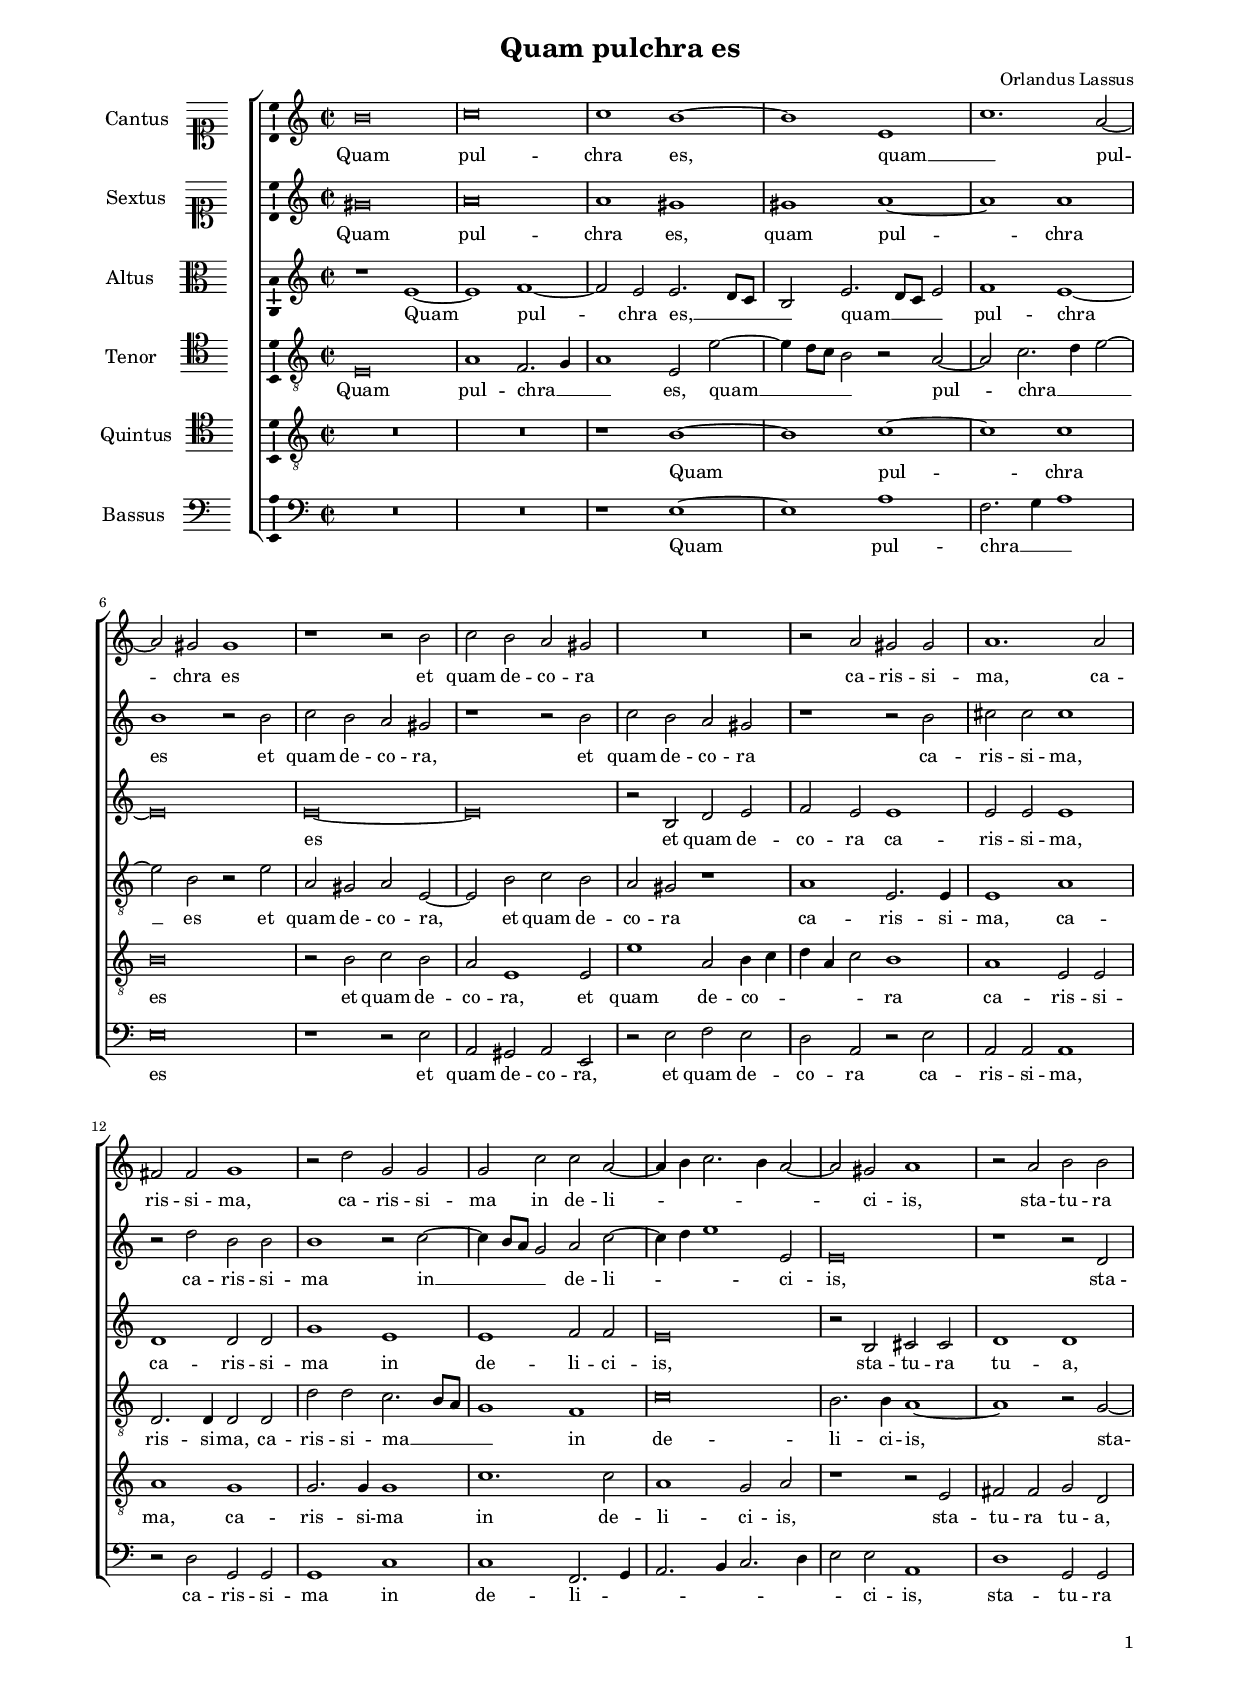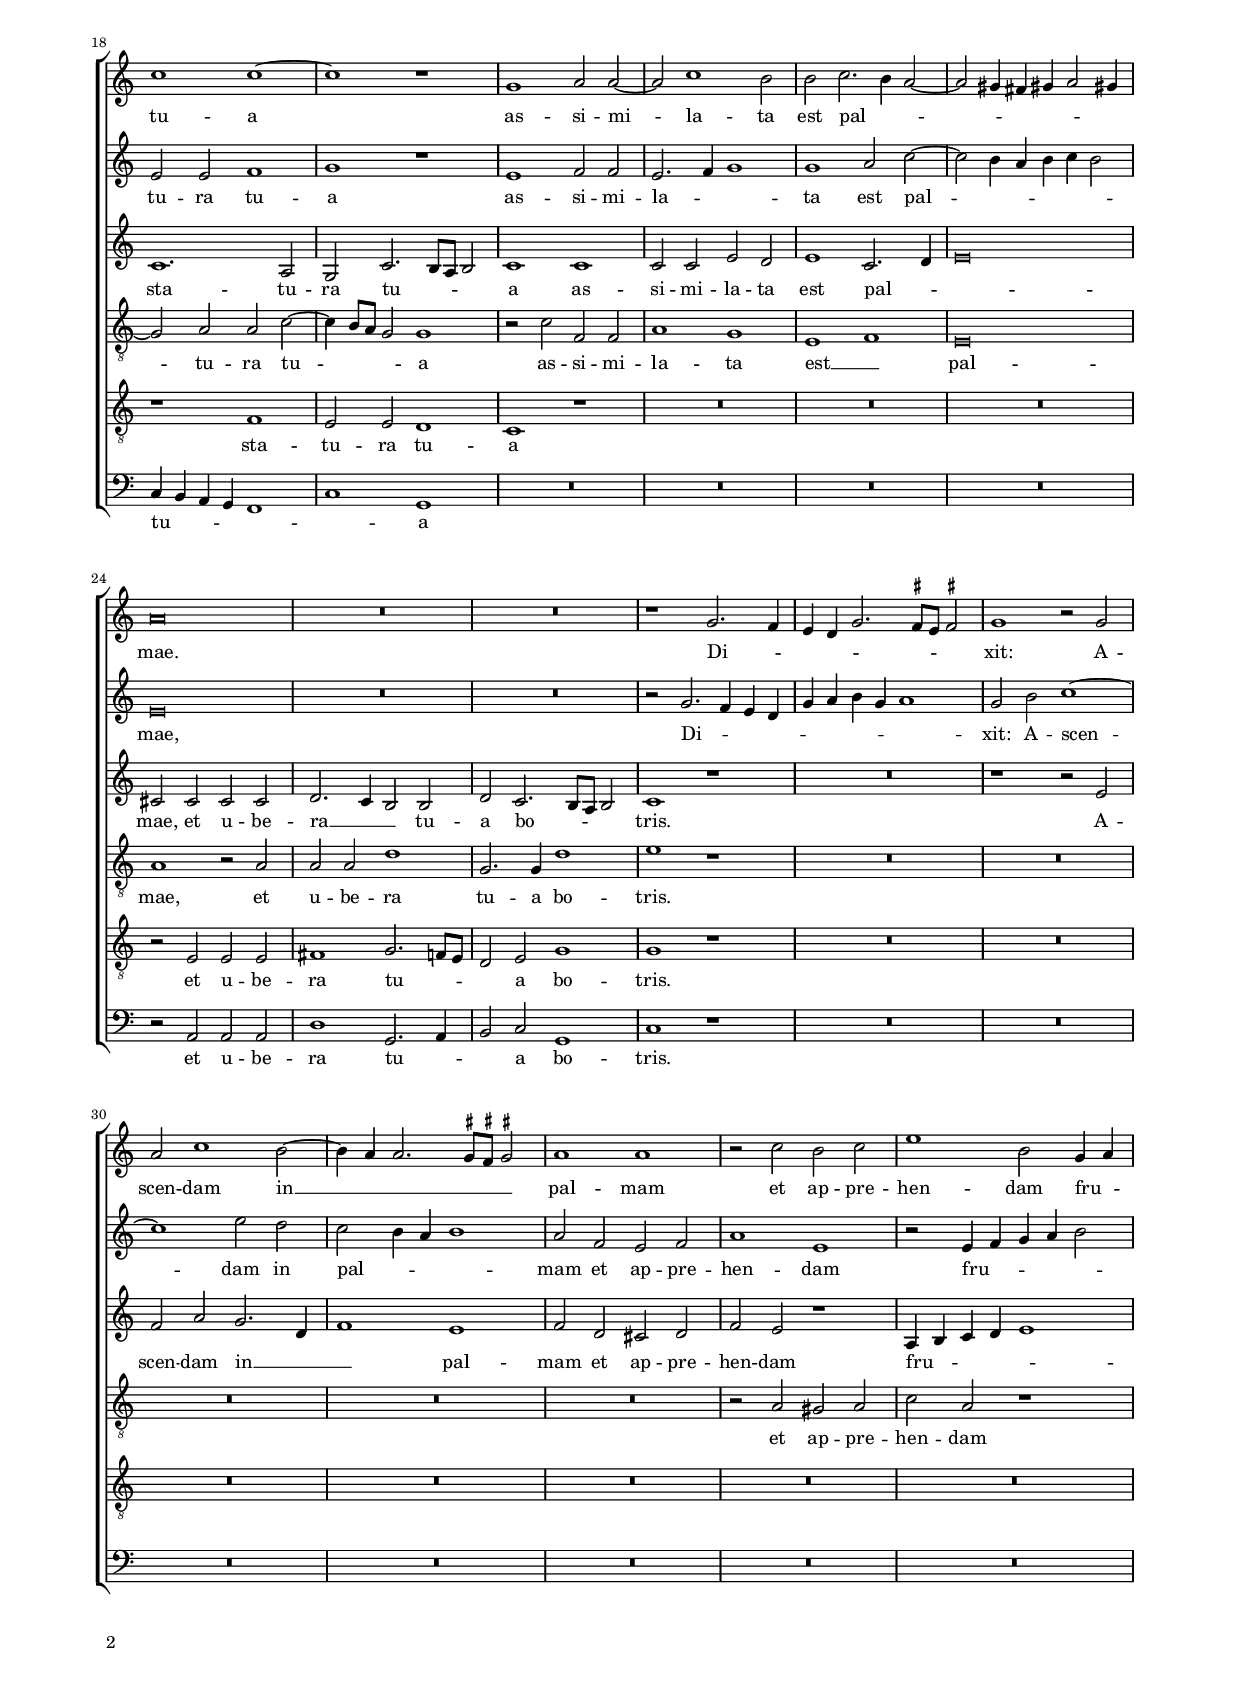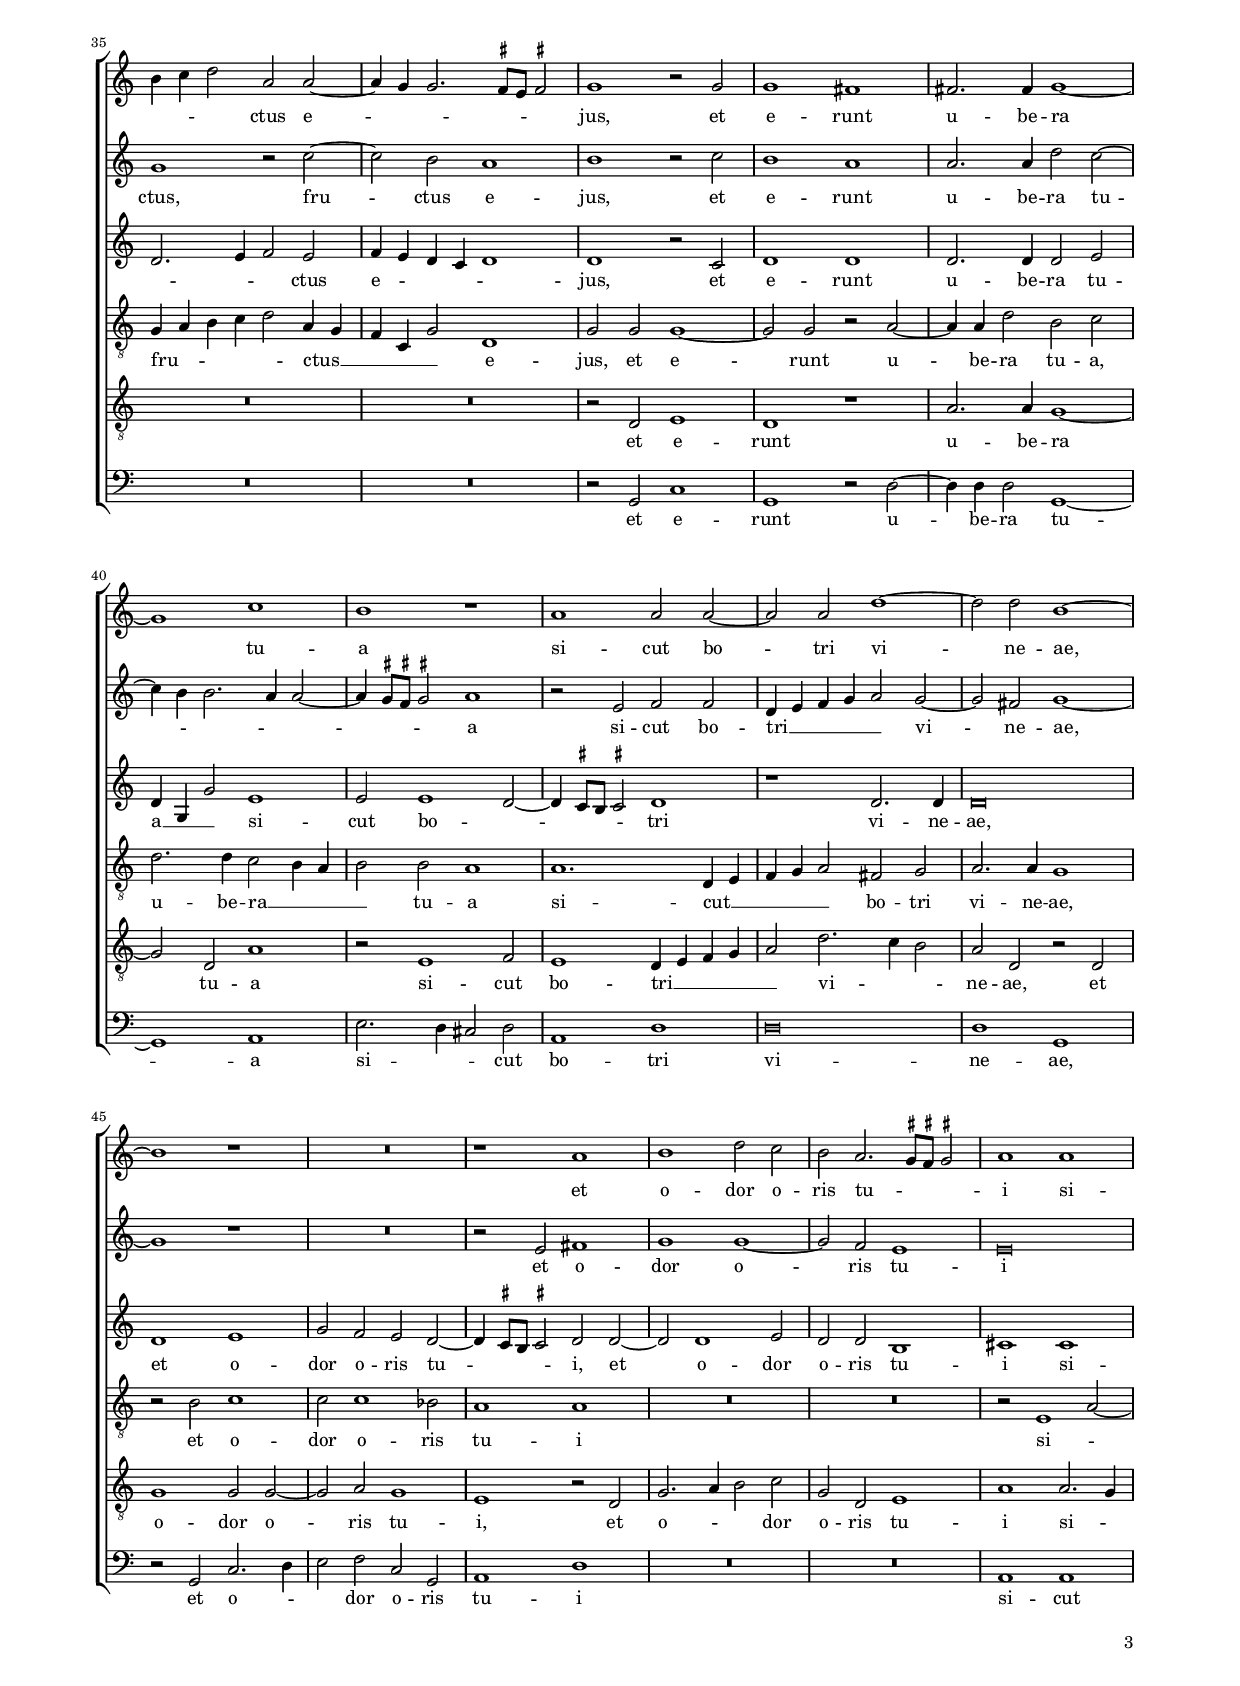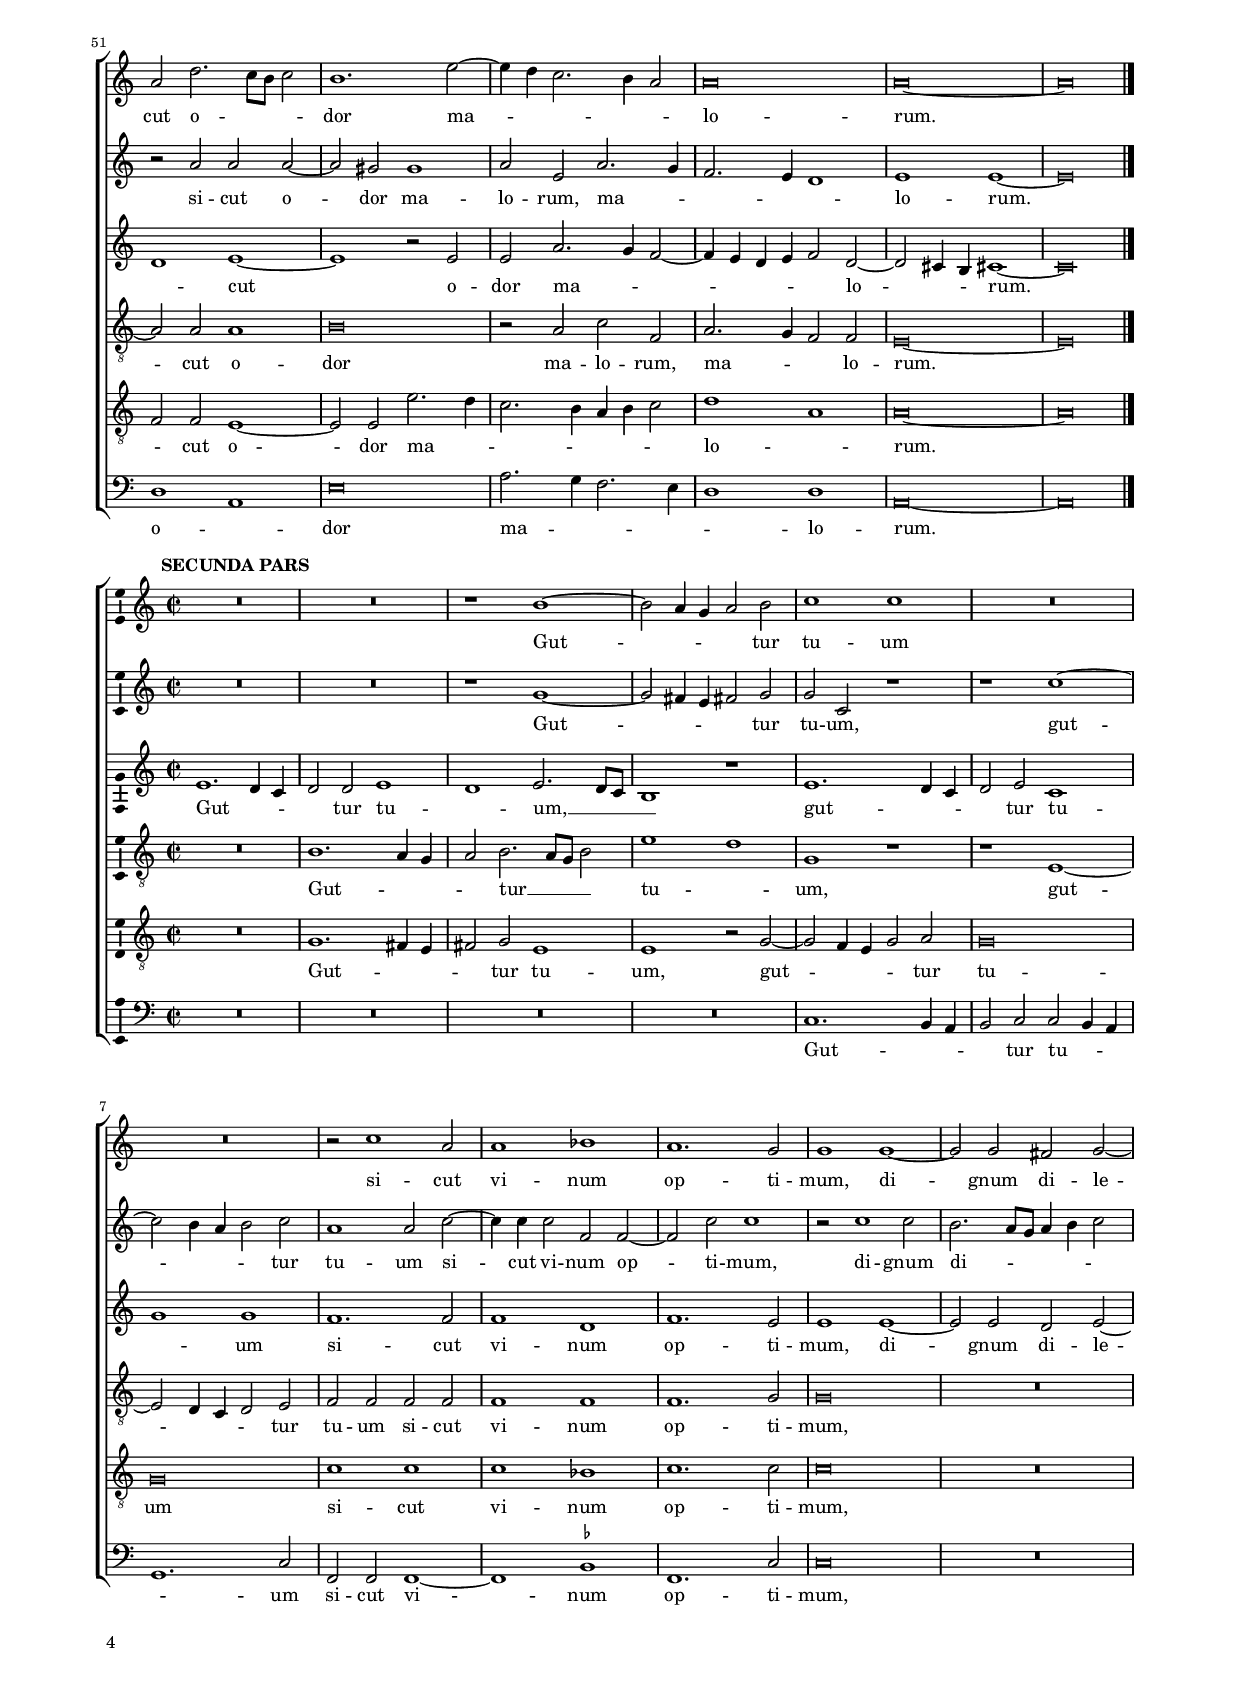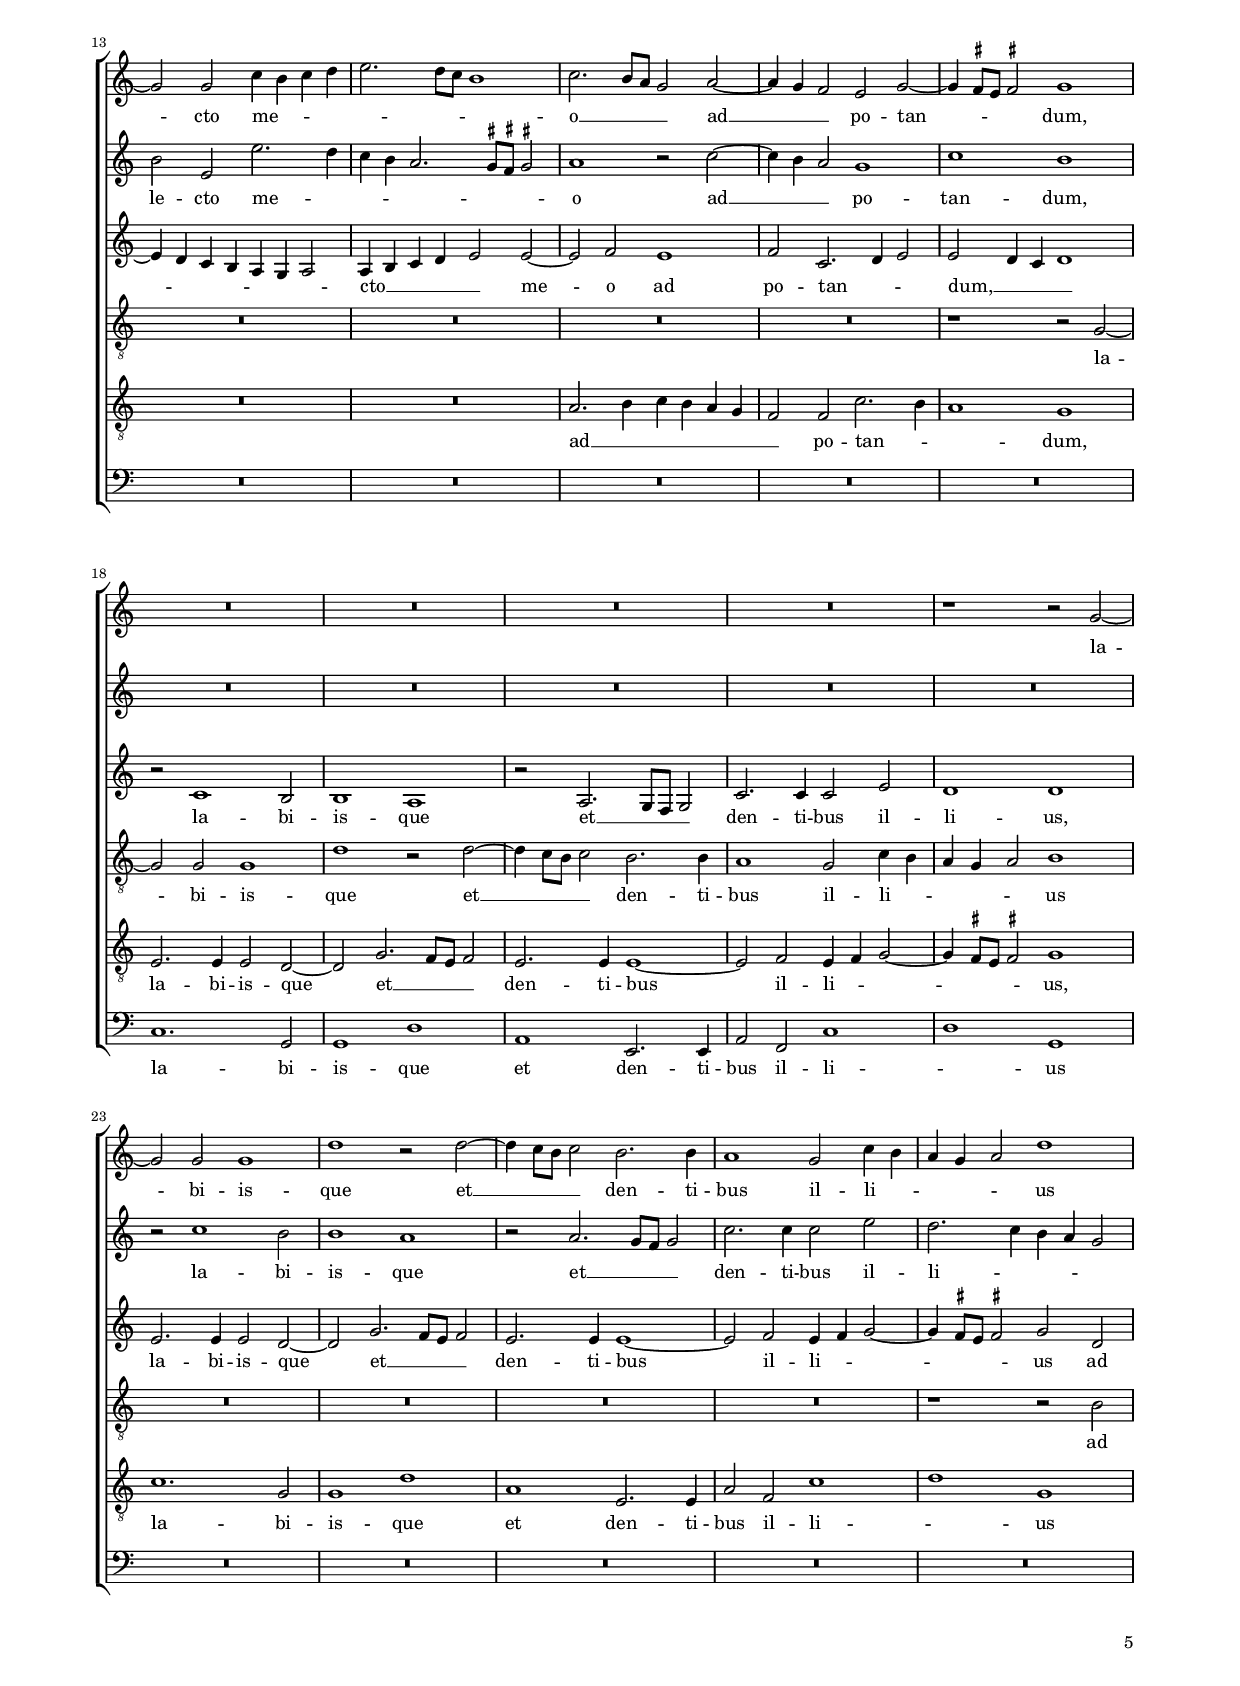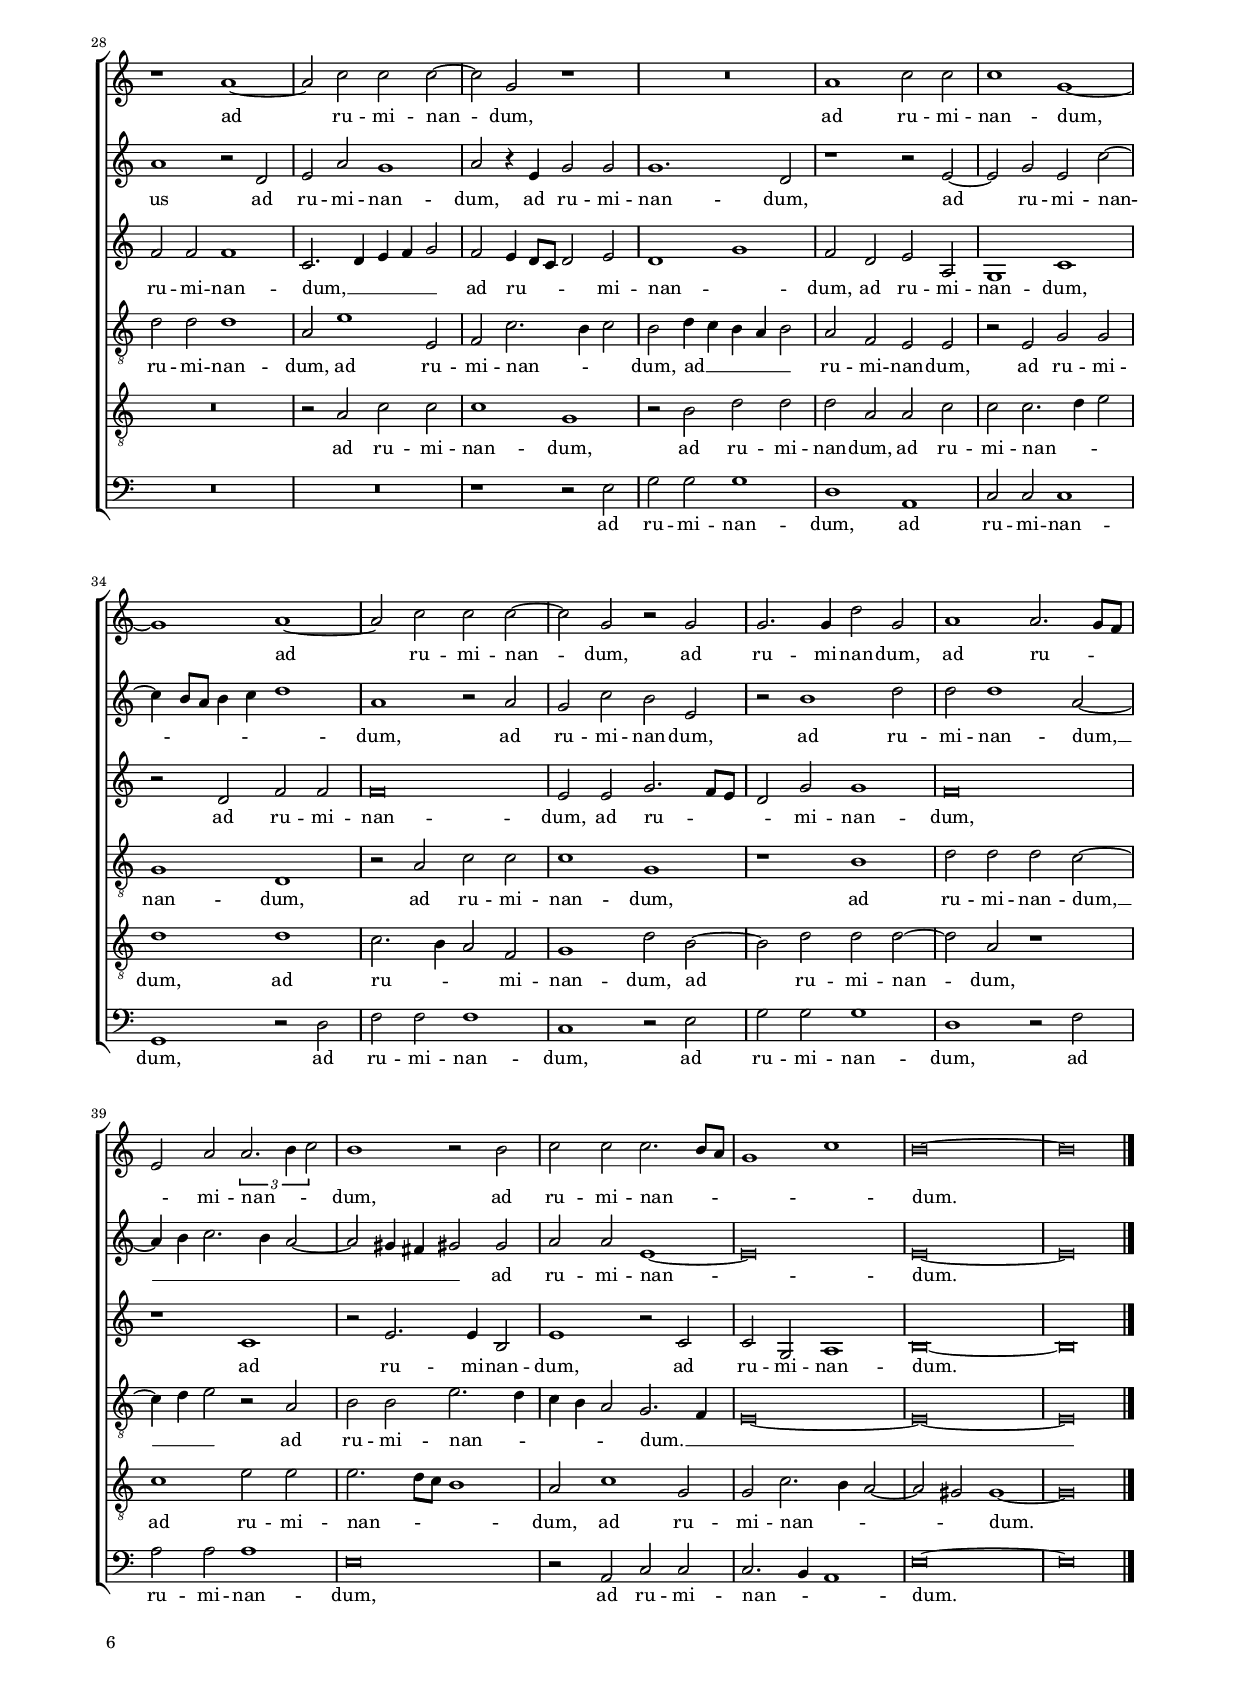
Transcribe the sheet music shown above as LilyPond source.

\header
{
  title="Quam pulchra es"
  composer="Orlandus Lassus"
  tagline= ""
}

\version "2.22.1"
\language deutsch
#(set-global-staff-size 15)
% #(set-default-paper-size "letter")
#(ly:set-option 'point-and-click #f)


	ficta = { \once \set suggestAccidentals = ##t }
	
	forget = #(define-music-function (music) (ly:music?) #{
		\accidentalStyle forget
		$music
		\accidentalStyle default
		#})


\paper
	{
	top-margin = 1.4 \cm
	bottom-margin = 0.9 \cm
	left-margin = 1.8 \cm
	right-margin = 1.8 \cm
	ragged-bottom = ##f
	ragged-last-bottom = ##f
	print-page-number = ##f
	score-system-spacing = #'((basic-distance . 17) (minimum-distance . 14) (padding . 5) (strechability . 250))
	system-system-spacing = #'((basic-distance . 17) (minimum-distance . 14) (padding . 5) (strechability . 250))
    oddFooterMarkup=\markup   \fill-line { "" \fromproperty #'page:page-number-string }
    evenFooterMarkup=\markup  \fill-line { \fromproperty #'page:page-number-string "" }
    last-bottom-spacing = #'((basic-distance . 12) (minimum-distance . 7) (padding . 4))
	systems-per-page = 3
%   page-count = 6
%	min-systems-per-page = 3
	}

global = {
    % \set Staff.autoBeaming = ##f
	\key c \major
	\time 2/2 \set Score.measureLength = #(ly:make-moment 2/1)
    \set Score.tempoHideNote = ##t
    \tempo 2 = 90
    \skip 1*2*56 \bar "|."
	}


incipitcantus = \markup { \score {
	{
	\set Staff.instrumentName = \markup { \fontsize #1 "Cantus" }
	\key c \major
	\clef soprano
	s4 \bar ""
	}
	\layout  {
	raggedright = ##t
	indent = 1.6 \cm
	line-width = 2.4 \cm
	\context { \Staff \remove Time_signature_engraver }
	\override Staff.Clef.Y-extent = #'(0 . 0)
	}} \hspace #1 }


incipitsextus = \markup { \score {
	{
	\set Staff.instrumentName = \markup { \fontsize #1 "Sextus" }
	\key c \major
	\clef soprano
	s4 \bar ""
	}
	\layout  {
	raggedright = ##t
	indent = 1.6 \cm
	line-width = 2.4 \cm
	\context { \Staff \remove Time_signature_engraver }
	\override Staff.Clef.Y-extent = #'(0 . 0)
	}} \hspace #1 }
      
      
incipitaltus = \markup { \score {
	{
	\set Staff.instrumentName = \markup { \fontsize #1 "Altus" }
	\key c \major
	\clef alto
	s4 \bar ""
	}
	\layout  {
	raggedright = ##t
	indent = 1.6 \cm
	line-width = 2.4 \cm
	\context { \Staff \remove Time_signature_engraver }
	\override Staff.Clef.Y-extent = #'(0 . 0)
	}} \hspace #1 }


incipittenor = \markup { \score {
	{
	\set Staff.instrumentName = \markup { \fontsize #1 "Tenor" }
	\key c \major
	\clef tenor
	s4 \bar ""
	}
	\layout  {
	raggedright = ##t
	indent = 1.6 \cm
	line-width = 2.4 \cm
	\context { \Staff \remove Time_signature_engraver }
	\override Staff.Clef.Y-extent = #'(0 . 0)
	}} \hspace #1 }
      
      
incipitquintus = \markup { \score {
	{
	\set Staff.instrumentName = \markup { \fontsize #1 "Quintus" }
	\key c \major
	\clef tenor
	s4 \bar ""
	}
	\layout  {
	raggedright = ##t
	indent = 1.6 \cm
	line-width = 2.4 \cm
	\context { \Staff \remove Time_signature_engraver }
	\override Staff.Clef.Y-extent = #'(0 . 0)
	}} \hspace #1 }
      
      
incipitbassus = \markup { \score {
	{
	\set Staff.instrumentName = \markup { \fontsize #1 "Bassus" }
	\key c \major
	\clef bass
	s4 \bar ""
	}
	\layout  {
	raggedright = ##t
	indent = 1.6 \cm
	line-width = 2.4 \cm
	\context { \Staff \remove Time_signature_engraver }
	\override Staff.Clef.Y-extent = #'(0 . 0)
	}} \hspace #1 }


cantus =  \relative c''
	{
	h\breve
	c\breve
	c1 h~
	h1 e,
%5
	c'1. a2~ |
	a2 gis gis1
	r1 r2 h
	c2 h a gis
	R\breve
%10
	r2 a gis gis |
	a1. a2
	fis2 fis g1
	r2 d' g, g
	g2 c c a~
%15
	a4 h c2. h4 a2~ |
	a2 gis a1
	r2 a h h
	c1 c~
	c1 r
%20
	g1 a2 a~ |
	a2 c1 h2
	h2 c2. h4 a2~
	a2 gis4 fis gis!4 a2 gis!4
	a\breve
%25
	R\breve |
	R\breve
	r1 g2. f4
	e4 d g2. \ficta fis8 e \ficta fis!2
	g1 r2 g
%30
	a2 c1 h2~ |
	h4 a a2. \ficta gis8 \ficta fis \ficta gis!2
	a1 a
	r2 c h c
	e1 h2 g4 a
%35
	h4 c d2 a2 a~ |
	a4 g g2. \ficta fis8 e \ficta fis!2
	g1 r2 g
	g1 fis
	fis2. fis4 g1~
%40
	g1 c |
	h1 r
	a1 a2 a~
	a2 a d1~
	d2 d h1~
%45
	h1 r |
	R\breve
	r1 a
	h1 d2 c
	h2 a2. \ficta gis8 \ficta fis \ficta gis!2
%50
	a1 a |
	a2 d2. c8 h c2
	h1. e2~
	e4 d c2. h4 a2
	a\breve
%55
	a\breve~ |
    a\breve |
	}


sextus = \relative c''
	{
	gis\breve
	a\breve
	a1 gis
	gis1 a~
%5
	a1 a |
	h1 r2 h
	c2 h a gis
	r1 r2 h
	c2 h a gis
%10
	r1 r2 h |
	cis2 cis cis1
	r2 d h h
	h1 r2 c~
	c4 h8 a g2 a c~
%15
	c4 d e1 e,2 |
	e\breve
	r1 r2 d
	e2 e f1
	g1 r
%20
	e1 f2 f |
	e2. f4 g1
	g1 a2 c~
	c2 h4 a h4 c h2
	e,\breve
%25
	R\breve |
	R\breve
	r2 g2. f4 e d
	g4 a h g a1
	g2 h c1~
%30
	c1 e2 d |
	c2 h4 a h1
	a2 f e f
	a1 e
	r2 e4 f g a h2
%35
	g1 r2 c~ |
	c2 h a1
	h1 r2 c
	h1 a
	a2. a4 d2 c~
%40
	c4 h h2. a4 a2~ |
	a4 \ficta gis8 \ficta fis \ficta gis!2 a1
	r2 e f f
	d4 e f g a2 g~
	g2 fis g1~
%45
	g1 r |
	R\breve
	r2 e fis1
	g1 g~
	g2 f e1
%50
	e\breve |
	r2 a a a~
	a2 gis gis1
	a2 e a2. g4
	f2. e4 d1
%55
	e1 e~
	e\breve |
	}


altus =  \relative c'
	{
	r1 e~
	e1 f~
	f2 e e2. d8 c
	h2 e2. d8 c e2
%5
	f1 e~ |
	e\breve
	e\breve~
	e\breve
	r2 h d e
%10
	f2 e e1 |
	e2 e e1
	d1 d2 d
	g1 e
	e1 f2 f
%15
	e\breve |
	r2 h cis cis
	d1 d
	c1. a2
	g2 c2. h8 a h2
%20
	c1 c |
	c2 c e d
	e1 c2. d4
	e\breve
	cis2 cis cis cis
%25
	d2. c4 h2 h |
	d2 c2. h8 a h2
	c1 r
	R\breve
	r1 r2 e
%30
	f2 a g2. d4 |
	f1 e
	f2 d cis d
	f2 e r1
	a,4 h c d e1
%35
	d2. e4 f2 e |
	f4 e d c d1
	d1 r2 c
	d1 d
	d2. d4 d2 e
%40
	d4 g, g'2 e1 |
	e2 e1 d2~
	d4 \ficta cis8 h \ficta cis!2 d1
	r1 d2. d4
	d\breve
%45
	d1 e |
	g2 f e d~
	d4 \ficta cis8 h \ficta cis!2 d d~
	d2 d1 e2
	d2 d h1
%50
	cis1 cis |
	d1 e~
	e1 r2 e
	e2 a2. g4 f2~
	f4 e d e f2 d~
%55
	d2 cis4 h cis!1~ |
	cis\breve |
	}


tenor =  \relative c'
	{
	e,\breve
	a1 f2. g4
	a1 e2 e'~
	e4 d8 c h2 r a~
%5
	a2 c2. d4 e2~ |
	e2 h r e
	a,2 gis a e~
	e2 h' c h
	a2 gis r1
%10
	a1 e2. e4 |
	e1 a
	d,2. d4 d2 d
	d'2 d c2. h8 a
	g1 f
%15
	c'\breve |
	h2. h4 a1~
	a1 r2 g~
	g2 a a c~
	c4 h8 a g2 g1
%20
	r2 c f, f |
	a1 g
	e1 f
	e\breve
	a1 r2 a
%25
	a2 a d1 |
	g,2. g4 d'1
	e1 r
	R\breve
	R\breve
%30
	R\breve |
	R\breve
	R\breve
	r2 a, gis a
	c2 a r1
%35
	g4 a h c d2 a4 g |
	f4 c g'2 d1
	g2 g g1~
	g2 g r a~
	a4 a d2 h c
%40
	d2. d4 c2 h4 a |
	h2 h a1
	a1. d,4 e
	f4 g a2 fis2 g
	a2. a4 g1
%45
	r2 h c1 |
	c2 c1 b2
	a1 a
	R\breve
    R\breve
%50
    r2 e1 a2~
	a2 a a1 |
	h\breve
	r2 a c f,
	a2. g4 f2 f
%55
	e\breve~ |
	e\breve |     
	}


quintus  =  \relative c'
	{
	R\breve
	R\breve
	r1 h~
	h1 c~
%5
	c1 c |
	h\breve
	r2 h c h
	a2 e1 e2
	e'1 a,2 h4 c
%10
	d4 a c2 h1 |
	a1 e2 e
	a1 g
	g2. g4 g1
	c1. c2
%15
	a1 g2 a |
	r1 r2 e
	fis2 fis g d
	r1 f
	e2 e d1
%20
	c1 r |
	R\breve
	R\breve
	R\breve
	r2 e e e
%25
	fis1 g2. f8 e |
	d2 e g1
	g1 r
	R\breve
	R\breve
%30
	R\breve |
	R\breve
	R\breve
	R\breve
	R\breve
%35
	R\breve |
	R\breve
	r2 d e1
	d1 r
	a'2. a4 g1~
%40
	g2 d a'1 |
	r2 e1 f2
	e1 d4 e f g
	a2 d2. c4 h2
	a2 d, r d
%45
	g1 g2 g~ |
	g2 a g1
	e1 r2 d
	g2. a4 h2 c
	g2 d e1
%50
	a1 a2. g4 |
	f2 f e1~
	e2 e e'2. d4
	c2. h4 a4 h c2
	d1 a
%55
	a\breve~ |
	a\breve |
	}


bassus  =  \relative c
	{
	R\breve
	R\breve
	r1 e~
	e1 a
%5
	f2. g4 a1 |
	e\breve
	r1 r2 e
	a,2 gis a e
	r2 e' f e
%10
	d2 a r e' |
	a,2 a a1
	r2 d g, g
	g1 c
	c1 f,2. g4
%15
	a2. h4 c2. d4 |
	e2 e a,1
	d1 g,2 g
	c4 h a g f1
	c'1 g
%20
	R\breve |
	R\breve
	R\breve
	R\breve
	r2 a a a
%25
	d1 g,2. a4 |
	h2 c g1
	c1 r
	R\breve
	R\breve
%30
	R\breve |
	R\breve
	R\breve
	R\breve
	R\breve
%35
	R\breve |
	R\breve
	r2 g c1
	g1 r2 d'~
	d4 d d2 g,1~
%40
	g1 a |
	e'2. d4 cis2 d
	a1 d
	d\breve
	d1 g,
%45
	r2 g c2. d4 |
	e2 f c g
	a1 d
	R\breve
	R\breve
%50
	a1 a |
	d1 a
	e'\breve
	a2. g4 f2. e4
	d1 d
%55
	a\breve~ |
	a\breve |
	}


lyricscantus = \lyricmode {
	Quam pul -- chra es,
    quam __ _ pul -- chra es
    et quam de -- co -- ra
    ca -- ris -- si -- ma,
    ca -- ris -- si -- ma,
    ca -- ris -- si -- ma in de -- li -- _ _ _ _ ci -- is,
    sta -- tu -- ra tu -- a as -- si -- mi -- la -- ta est pal -- _ _ _ _ _ _ _ mae.
    Di -- _ _ _ _ _ _ _ xit: A -- scen -- dam in __ _ _ _ _ _ pal -- mam
    et ap -- pre -- hen -- dam fru -- _ _ _ _ ctus e -- _ _ _ _ _ jus,
    et e -- runt u -- be -- ra tu -- a si -- cut bo -- tri vi -- ne -- ae,
    et o -- dor o -- ris tu -- _ _ _ i si -- cut o -- _ _ _ dor ma -- _ _ _ _ lo -- rum.    
	}


lyricssextus = \lyricmode {
    Quam pul -- chra es,
    quam pul -- chra es
    et quam de -- co -- ra,
    et quam de -- co -- ra
    ca -- ris -- si -- ma,
    ca -- ris -- si -- ma in __ _ _ _ de -- li -- _ _ ci -- is,
    sta -- tu -- ra tu -- a as -- si -- mi -- la -- _ _ ta est pal -- _ _ _ _ _ mae,
    Di -- _ _ _ _ _ _ _ _ xit: A -- scen -- dam in pal -- _ _ _ mam
    et ap -- pre -- hen -- dam fru -- _ _ _ _ ctus,
    fru -- ctus e -- jus,
    et e -- runt u -- be -- ra tu -- _ _ _ _ _ _ _ a si -- cut bo -- tri __ _ _ _ _ vi -- ne -- ae,
    et o -- dor o -- ris tu -- i si -- cut o -- dor ma -- lo -- rum,
    ma -- _ _ _ _ lo -- rum.
	}
	
	
lyricsaltus = \lyricmode {
	Quam pul -- chra es, __ _ _ _ 
    quam __ _ _ _ pul -- chra es
    et quam de -- co -- ra
    ca -- ris -- si -- ma,
    ca -- ris -- si -- ma in de -- li -- ci -- is,
    sta -- tu -- ra tu -- a,
    sta -- tu -- ra tu -- _ _ _ a as -- si -- mi -- la -- ta est pal -- _ _ mae,
    et u -- be -- ra __ _ _ tu -- a bo -- _ _ _ tris.
    A -- scen -- dam in __ _ _ pal -- mam
    et ap -- pre -- hen -- dam fru -- _ _ _ _ _ _ _ ctus e -- _ _ _ _ jus,
    et e -- runt u -- be -- ra tu -- a __ _ _ si -- cut bo -- _ _ _ _ tri vi -- ne -- ae,
    et o -- dor o -- ris tu -- _ _ _ i,
    et o -- dor o -- ris tu -- i si -- _ cut o -- dor ma -- _ _ _ _ _ _ lo -- _ _ rum.
	}


lyricstenor = \lyricmode {
	Quam pul -- chra __ _ _ es,
    quam __ _ _ _ pul -- chra __ _ _ es
    et quam de -- co -- ra,
    et quam de -- co -- ra
    ca -- ris -- si -- ma,
    ca -- ris -- si -- ma,
    ca -- ris -- si -- ma __ _ _ _ in de -- li -- ci -- is,
    sta -- tu -- ra tu -- _ _ _ a as -- si -- mi -- la -- ta est __ _ pal -- mae,
    et u -- be -- ra tu -- a bo -- tris.
    et ap -- pre -- hen -- dam fru -- _ _ _ _ ctus __ _ _ _ _ e -- jus,
    et e -- runt u -- be -- ra tu -- a,
    u -- be -- ra __ _ _ _ tu -- a si -- cut __ _ _ _ _ bo -- tri vi -- ne -- ae,
    et o -- dor o -- ris tu -- i si -- _ cut o -- dor ma -- lo -- rum,
    ma -- _ _ lo -- rum.
	}


lyricsquintus = \lyricmode {
	Quam pul -- chra es
    et quam de -- co -- ra,
    et quam de -- co -- _ _ _ _ ra
    ca -- ris -- si -- ma,
    ca -- ris -- si -- ma in de -- li -- ci -- is,
    sta -- tu -- ra tu -- a,
    sta -- tu -- ra tu -- a
    et u -- be -- ra tu -- _ _ _ a bo -- tris.
    et e -- runt u -- be -- ra tu -- a si -- cut bo -- tri __ _ _ _ _ vi -- _ _ ne -- ae,
    et o -- dor o -- ris tu -- i,
    et o -- _ _ dor o -- ris tu -- i si -- _ _ cut o -- dor ma -- _ _ _ _ _ _ lo -- _ rum.
	}


lyricsbassus = \lyricmode {
	Quam pul -- chra __ _ _ es
    et quam de -- co -- ra,
    et quam de -- co -- ra
    ca -- ris -- si -- ma,
    ca -- ris -- si -- ma in de -- li -- _ _ _ _ _ _ ci -- is,
    sta -- tu -- ra tu -- _ _ _ _ _ a
    et u -- be -- ra tu -- _ _ a bo -- tris.
    et e -- runt u -- be -- ra tu -- a si -- _ _ cut bo -- tri vi -- ne -- ae,
    et o -- _ _ dor o -- ris tu -- i si -- cut o -- _ dor ma -- _ _ _ _ lo -- rum.
	}


\score
{  
    \transpose c c {
	\new ChoirStaff \with { \override StaffGrouper.staff-staff-spacing.basic-distance = #12 }
	<<

	\new Staff << \global
	\new Voice="v1" {
		\set Staff.instrumentName=\incipitcantus
		\set Staff.midiInstrument = "reed organ"
		\clef "treble"
		\cantus }
	\new Lyrics \lyricsto "v1" {\lyricscantus }
	>>


	\new Staff << \global
	\new Voice="v6" {
		\set Staff.instrumentName=\incipitsextus
		\set Staff.midiInstrument = "reed organ"
		\clef "treble" 
		\sextus}
	\new Lyrics \lyricsto "v6" {\lyricssextus }
	>>


	\new Staff << \global
	\new Voice="v2" {
		\set Staff.instrumentName=\incipitaltus
		\set Staff.midiInstrument = "reed organ"
		\clef "treble" 
		\altus}
	\new Lyrics \lyricsto "v2" {\lyricsaltus }
	>>


	\new Staff << \global
	\new Voice="v3" {
		\set Staff.instrumentName=\incipittenor
		\set Staff.midiInstrument = "reed organ"
		\clef "G_8"
		\tenor }
	\new Lyrics \lyricsto "v3" {\lyricstenor }
	>>


	\new Staff << \global
	\new Voice="v5" {
		\set Staff.instrumentName=\incipitquintus
		\set Staff.midiInstrument = "reed organ"
		\clef "G_8"
		\quintus}
	\new Lyrics \lyricsto "v5" {\lyricsquintus }
	>>


	\new Staff << \global
	\new Voice="v4" {
		\set Staff.instrumentName=\incipitbassus
		\set Staff.midiInstrument = "reed organ"
		\clef "bass" 
		\bassus }
	\new Lyrics \lyricsto "v4" {\lyricsbassus}
	>>

	>>
	} % transpose

	\layout
	{
	indent = 2.6 \cm
%	\context { \Lyrics \override VerticalAxisGroup.nonstaff-relatedstaff-spacing.padding = #2 }
%	\context { \Lyrics \override LyricText.font-size = #1 }
  	\context { \Staff \consists "Ambitus_engraver" }
	\context { \Staff \override TimeSignature.break-visibility = #end-of-line-invisible }
%	\context { \Staff \override InstrumentName.X-offset = #'-25 }
%	\context { \Voice \override Slur.transparent = ##t }
	\context { \Score \override BarNumber.padding = #2 }
	\context { \Voice \override NoteHead.style = #'baroque }
	}

\midi
	{
	}

}

%%%%%%%%%%%%%%%%%%%%  SECUNDA PARS   %%%%%%%%%%%%%%%%%%%%


global = {
	\key c \major
	\time 2/2 \set Score.measureLength = #(ly:make-moment 2/1)
    \set Score.tempoHideNote = ##t
    \tempo 2 = 90
    \skip 1*2*44  \bar "|."
	}


cantus =  \relative c''
	{
	R\breve
	R\breve
	r1 h~
	h2 a4 g a2 h
%5
	c1 c |
	R\breve
	R\breve
	r2 c1 a2
	a1 b
%10
	a1. g2 |
	g1 g~
	g2 g fis g~
	g2 g c4 h c d
	e2. d8 c h1
%15
	c2. h8 a g2 a~ |
	a4 g f2 e g~
	g4 \ficta fis8 e \ficta fis!2 g1
	R\breve
	R\breve
%20
	R\breve |
	R\breve
	r1 r2 g~
	g2 g g1
	d'1 r2 d~
%25
	d4 c8 h c2 h2. h4 |
	a1 g2 c4 h
	a4 g a2 d1
	r1 a~
	a2 c c c~
%30
	c2 g r1 |
	R\breve
	a1 c2 c
	c1 g~
	g1 a~
%35
	a2 c c c~ |
	c2 g r g
	g2. g4 d'2 g,
	a1 a2. g8 f
    e2 a \tuplet 3/2 { a2. h4 c2 }
%40
	h1 r2 h |
	c2 c c2. h8 a
	g1 c
	h\breve~
    h\breve |
	}


sextus = \relative c''
	{
	R\breve
	R\breve
	r1 g~
	g2 fis4 e fis!2 g
%5
	g2 c, r1 |
	r1 c'~
	c2 h4 a h2 c
	a1 a2 c~
	c4 c c2 f, f~
%10
	f2 c' c1 |
	r2 c1 c2
	h2. a8 g a4 h c2
	h2 e, e'2. d4
	c4 h a2. \ficta gis8 \ficta fis \ficta gis!2
%15
	a1 r2 c~ |
	c4 h a2 g1
	c1 h
	R\breve
	R\breve
%20
	R\breve |
	R\breve
	R\breve
	r2 c1 h2
	h1 a
%25
	r2 a2. g8 f g2 |
	c2. c4 c2 e
	d2. c4 h4 a g2
	a1 r2 d,
	e2 a g1
%30
	a2 r4 e g2 g |
	g1. d2
	r1 r2 e~
	e2 g e c'~
	c4 h8 a h4 c d1
%35
	a1 r2 a |
	g2 c h e,
	r2 h'1 d2
	d2 d1 a2~
	a4 h c2. h4 a2~
%40
	a2 gis4 fis gis!2 gis |
	a2 a e1~
	e\breve
	e\breve~
	e\breve |
    }


altus =  \relative c'
    {
	e1. d4 c
	d2 d e1
	d1 e2. d8 c
	h1 r
%5
	e1. d4 c |
	d2 e c1
	g'1 g
	f1. f2
	f1 d
%10
	f1. e2 |
	e1 e~
	e2 e d e~
	e4 d c h a g a2
	a4 h c d e2 e~
%15
	e2 f e1 |
	f2 c2. d4 e2
	e2 d4 c d1
	r2 c1 h2
	h1 a
%20
	r2 a2. g8 f g2 |
	c2. c4 c2 e
	d1 d
	e2. e4 e2 d~
	d2 g2. f8 e f2
%25
	e2. e4 e1~ |
	e2 f e4 f g2~
	g4 \ficta fis8 e \ficta fis!2 g d
	f2 f f1
	c2. d4 e f g2
%30
	f2 e4 d8 c d2 e |
	d1 g
	f2 d e a,
	g1 c
	r2 d f f
%35
	f\breve |
	e2 e g2. f8 e
	d2 g g1
	f\breve
	r1 c
%40
	r2 e2. e4 h2 |
	e1 r2 c
	c2 g a1
	h\breve~
    h\breve |
	}


tenor =  \relative c'
	{
	R\breve
	h1. a4 g
	a2 h2. a8 g h2
	e1 d
%5
	g,1 r |
	r1 e~
	e2 d4 c d2 e
	f2 f f f
	f1 f
%10
	f1. g2 |
	g\breve
	R\breve
	R\breve
	R\breve
%15
	R\breve |
	R\breve
	r1 r2 g~
	g2 g g1
	d'1 r2 d~
%20
	d4 c8 h c2 h2. h4 |
	a1 g2 c4 h
	a4 g a2 h1
	R\breve
	R\breve
%25
	R\breve |
	R\breve
	r1 r2 h
	d2 d d1
	a2 e'1 e,2
%30
	f2 c'2. h4 c2 |
	h2 d4 c h4 a h2
	a2 f e e
	r2 e g g
	g1 d
%35
	r2 a' c c |
	c1 g
	r1 h
	d2 d d c~
	c4 d e2 r a,
%40
	h2 h e2. d4 |
	c4 h a2 g2. f4
	e\breve~
	e\breve~
    e\breve |
	}


quintus  =  \relative c'
	{
	R\breve
	g1. fis4 e
	fis2 g e1
	e1 r2 g~
%5
	g2 f4 e g2 a |
	g\breve
	g\breve
	c1 c
	c1 b
%10
	c1. c2 |
	c\breve
	R\breve
	R\breve
	R\breve
%15
	a2. h4 c4 h a g |
	f2 f c'2. h4
	a1 g
	e2. e4 e2 d~
	d2 g2. f8 e f2
%20
	e2. e4 e1~ |
	e2 f e4 f g2~
	g4 \ficta fis8 e \ficta fis!2 g1
	c1. g2
	g1 d'
%25
	a1 e2. e4 |
	a2 f c'1
	d1 g,
	R\breve
	r2 a c c
%30
	c1 g |
	r2 h d d
	d2 a a c
	c2 c2. d4 e2
	d1 d
%35
	c2. h4 a2 f |
	g1 d'2 h~
	h2 d d d~
	d2 a r1
	c1 e2 e
%40
	e2. d8 c h1 |
	a2 c1 g2
	g2 c2. h4 a2~
	a2 gis gis1~
	gis\breve |
	}


bassus  =  \relative c
	{
	R\breve
	R\breve
	R\breve
	R\breve
%5
	c1. h4 a |
	h2 c c h4 a
	g1. c2
	f,2 f f1~
	f1 \ficta b
%10
	f1. c'2 |
	c\breve
	R\breve
	R\breve
	R\breve
%15
	R\breve |
	R\breve
	R\breve
	c1. g2
	g1 d'
%20
	a1 e2. e4 |
	a2 f c'1
	d1 g,
	R\breve
	R\breve
%25
	R\breve |
	R\breve
	R\breve
	R\breve
	R\breve
%30
	r1 r2 e' |
	g2 g g1
	d1 a
	c2 c c1
	g1 r2 d'
%35
	f2 f f1 |
	c1 r2 e
	g2 g g1
	d1 r2 f
	a2 a a1
%40
	e\breve |
	r2 a, c c
	c2. h4 a1
	e'\breve~
	e\breve |
	}


lyricscantus = \lyricmode {
	Gut -- _ _ _ tur tu -- um
    si -- cut vi -- num op -- ti -- mum,
    di -- gnum di -- le -- cto me -- _ _ _ _ _ _ _ o __ _ _ _ ad __ _ _ po -- tan -- _ _ _ dum,
    la -- bi -- is -- que et __ _ _ _ den -- ti -- bus il -- li -- _ _ _ _ us ad ru -- mi -- nan -- dum,
    ad ru -- mi -- nan -- dum,
    ad ru -- mi -- nan -- dum,
    ad ru -- mi -- nan -- dum,
    ad ru -- _ _ _ mi -- nan -- _ _ dum,
    ad ru -- mi -- nan -- _ _ _ _ dum.
	}


lyricssextus = \lyricmode {
	Gut -- _ _ _ tur tu -- um,
    gut -- _ _ _ tur tu -- um
    si -- cut vi -- num op -- ti -- mum,
    di -- gnum di -- _ _ _ _ _ le -- cto me -- _ _ _ _ _ _ _ o ad __ _ _ po -- tan -- dum,
    la -- bi -- is -- que et __ _ _ _ den -- ti -- bus il -- li -- _ _ _ _ us ad ru -- mi -- nan -- dum,
    ad ru -- mi -- nan -- dum,
    ad ru -- mi -- nan -- _ _ _ _ _ dum,
    ad ru -- mi -- nan -- dum,
    ad ru -- mi -- nan -- dum, __ _ _ _ _ _ _ _ 
    ad ru -- mi -- nan -- dum.
	}


lyricsaltus = \lyricmode {
	Gut -- _ _ _ tur tu -- _ um, __ _ _ _
    gut -- _ _ _ tur tu -- _ um
    si -- cut vi -- num op -- ti -- mum,
    di -- gnum di -- le -- _ _ _ _ _ _ cto __ _ _ _ _ me -- o ad po -- tan -- _ _ dum, __ _ _ _
    la -- bi -- is -- que et __ _ _ _ den -- ti -- bus il -- li -- us,
    la -- bi -- is -- que et __ _ _ _ den -- ti -- bus il -- li -- _ _ _ _ _ us ad ru -- mi -- nan -- dum, __ _ _ _ _ 
    ad ru -- _ _ _ mi -- nan -- _ dum,
    ad ru -- mi -- nan -- dum,
    ad ru -- mi -- nan -- dum,
    ad ru -- _ _ _ mi -- nan -- dum,
    ad ru -- mi -- nan -- dum,
    ad ru -- mi -- nan -- dum.
	}


lyricstenor = \lyricmode {
	Gut -- _ _ _ tur __ _ _ _ tu -- _ um,
    gut -- _ _ _ tur tu -- um
    si -- cut vi -- num op -- ti -- mum,
    la -- bi -- is -- que et __ _ _ _ den -- ti -- bus il -- li -- _ _ _ _ us ad ru -- mi -- nan -- dum,
    ad ru -- mi -- nan -- _ _ dum,
    ad __ _ _ _ _ ru -- mi -- nan -- dum,
    ad ru -- mi -- nan -- dum,
    ad ru -- mi -- nan -- dum,
    ad ru -- mi -- nan -- dum, __ _ _ 
    ad ru -- mi -- nan -- _ _ _ _ dum. __ _ _
	}


lyricsquintus = \lyricmode {
	Gut -- _ _ _ tur tu -- um,
    gut -- _ _ _ tur tu -- um
    si -- cut vi -- num op -- ti -- mum,
    ad __ _ _ _ _ _ _ po -- tan -- _ _ dum,
    la -- bi -- is -- que et __ _ _ _ den -- ti -- bus il -- li -- _ _ _ _ _ us,
    la -- bi -- is -- que et den -- ti -- bus il -- li -- _ us ad ru -- mi -- nan -- dum,
    ad ru -- mi -- nan -- dum,
    ad ru -- mi -- nan -- _ _ dum,
    ad ru -- _ _ mi -- nan -- dum,
    ad ru -- mi -- nan -- dum,
    ad ru -- mi -- nan -- _ _ _ dum,
    ad ru -- mi -- nan -- _ _ _ dum.
	}


lyricsbassus = \lyricmode {
	Gut -- _ _ _ tur tu -- _ _ _ um
    si -- cut vi -- num op -- ti -- mum,
    la -- bi -- is -- que et den -- ti -- bus il -- li -- _ us
    ad ru -- mi -- nan -- dum,
    ad ru -- mi -- nan -- dum,
    ad ru -- mi -- nan -- dum,
    ad ru -- mi -- nan -- dum,
    ad ru -- mi -- nan -- dum,
    ad ru -- mi -- nan -- _ _ dum.
	}


\score
{  
	\transpose c c {
	\new ChoirStaff \with { \override StaffGrouper.staff-staff-spacing.basic-distance = #12 }
	<<

	\new Staff <<\global
	\new Voice="v1" {
	  %\set Staff.instrumentName="Cantus"
		\set Staff.midiInstrument = "reed organ"
		\clef "treble"
		\cantus }
	\new Lyrics \lyricsto "v1" {\lyricscantus }
	>>


	\new Staff << \global
	\new Voice="v6" {
	  %\set Staff.instrumentName="Sextus"
		\set Staff.midiInstrument = "reed organ"
		\clef "treble" 
		\sextus}
	\new Lyrics \lyricsto "v6" {\lyricssextus }
	>>


	\new Staff << \global
	\new Voice="v2" {
	  %\set Staff.instrumentName="Altus"
		\set Staff.midiInstrument = "reed organ"
		\clef "treble" 
		\altus}
	\new Lyrics \lyricsto "v2" {\lyricsaltus }
	>>


	\new Staff <<\global
	\new Voice="v3" {
	  %\set Staff.instrumentName="Tenor"
		\set Staff.midiInstrument = "reed organ"
		\clef "G_8"
		\tenor }
	\new Lyrics \lyricsto "v3" {\lyricstenor }
	>>


	\new Staff << \global
	\new Voice="v5" {
	  %\set Staff.instrumentName="Quintus"
		\set Staff.midiInstrument = "reed organ"
		\clef "G_8"
		\quintus}
	\new Lyrics \lyricsto "v5" {\lyricsquintus }
	>>


	\new Staff <<\global
	\new Voice="v4" {
	  %\set Staff.instrumentName="Bassus"
		\set Staff.midiInstrument = "reed organ"
		\clef "bass" 
		\bassus }
	\new Lyrics \lyricsto "v4" {\lyricsbassus}
	>>

	>>
    } % transpose

	\layout
	{
	indent = 0 \cm
%	\context { \Lyrics \override VerticalAxisGroup.nonstaff-relatedstaff-spacing.padding = #2 }
%	\context { \Lyrics \override LyricText.font-size = #1 }
   	\context { \Staff \consists "Ambitus_engraver" }
	\context { \Staff \override TimeSignature.break-visibility = #end-of-line-invisible }
%	\context { \Staff \override InstrumentName.X-offset = #'-25 }
%	\context { \Voice \override Slur.transparent = ##t }
	\context { \Score \override BarNumber.padding = #2 }
	\context { \Voice \override NoteHead.style = #'baroque }
	}

    \header { piece = \markup { \raise #2 \hspace # 7 \bold "SECUNDA PARS"} }
        
\midi
	{
	}

}

% EOF
